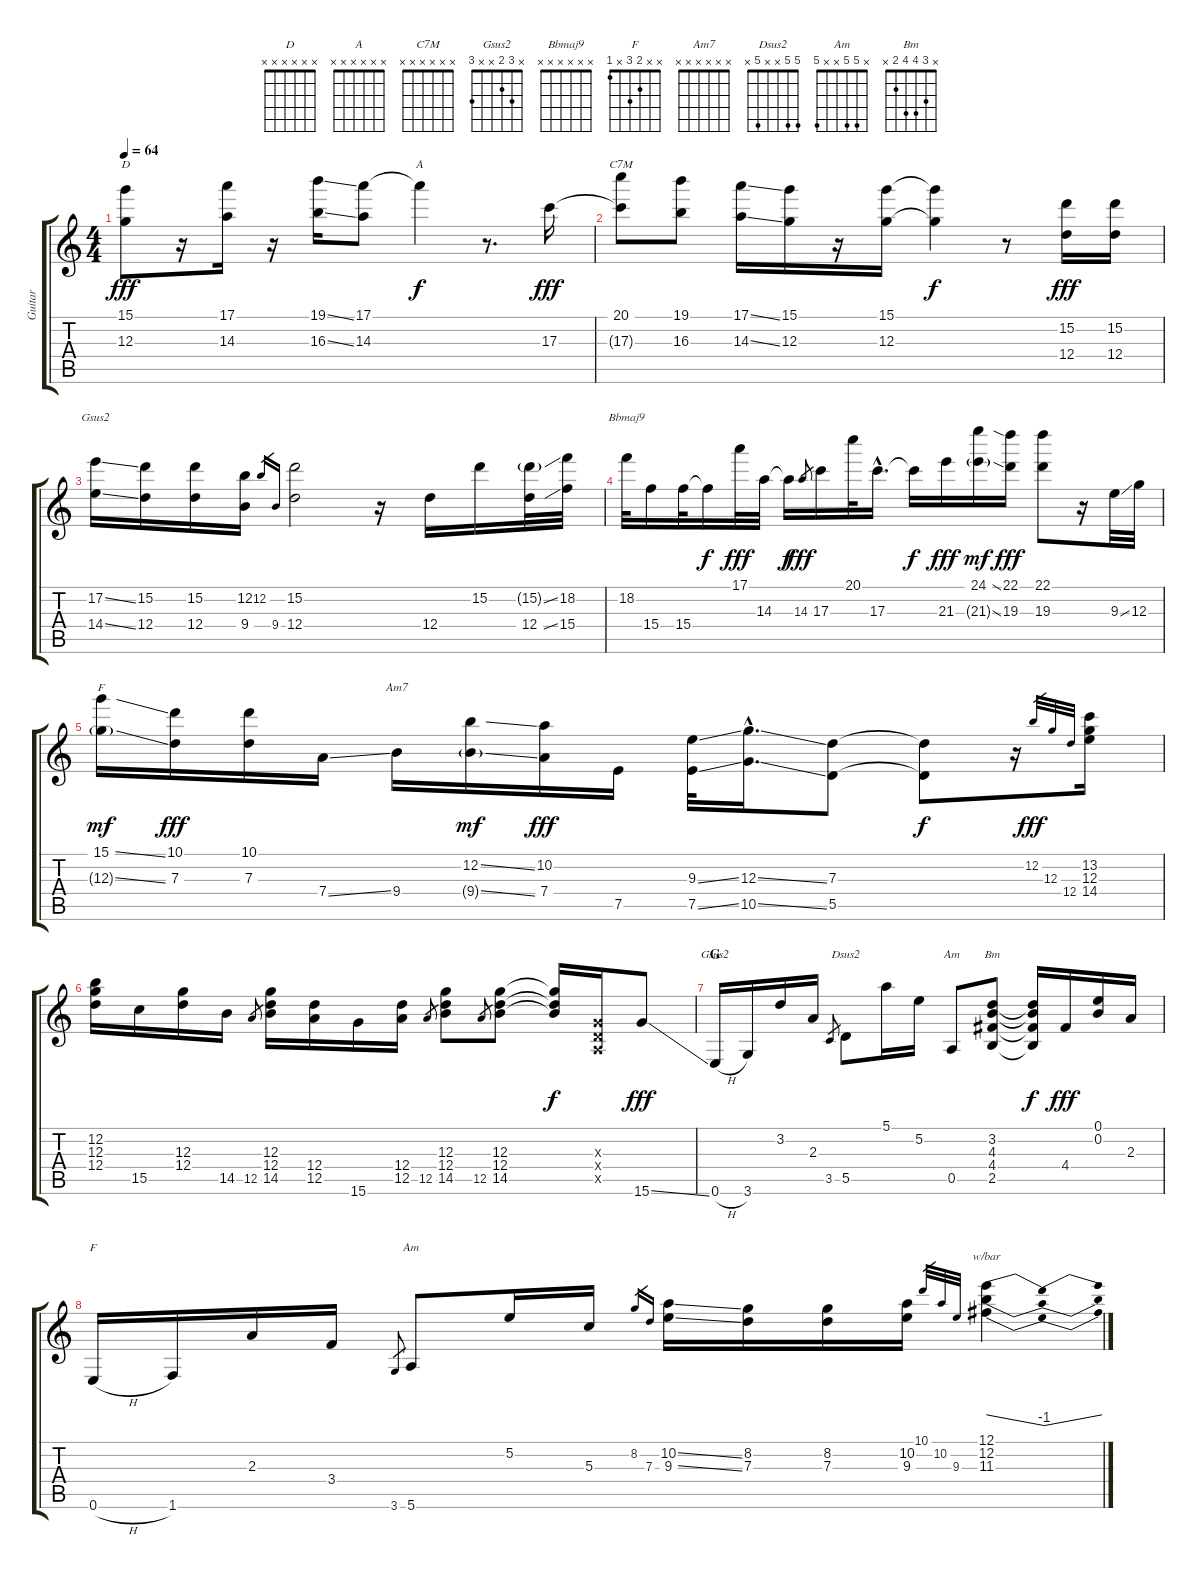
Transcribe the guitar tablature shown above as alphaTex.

\track ("Guitar" "Guitar") {instrument electricguitarclean}
\staff {score tabs}
\tuning (E4 B3 G3 D3 A2 E2) {hide}
\chord ("D" x x x x x x)
\chord ("A" x x x x x x)
\chord ("C7M" x x x x x x)
\chord ("Gsus2" x x x x x x)
\chord ("Bbmaj9" x x x x x x)
\chord ("F" x x x x x x)
\chord ("Am7" x x x x x x)
\chord ("Gsus2" x 3 2 x x 3)
\chord ("Dsus2" 5 5 x x 5 x)
\chord ("Am" x x x x x x)
\chord ("Bm" x 3 4 4 2 x)
\chord ("F" x x 2 3 x 1)
\chord ("Am" x 5 5 x x 5)
\ts (4 4)
\tempo 64
\clef g2
\ks c
(15.1 12.3).8{ch "D" dy fff} r.16 (17.1 14.3).16 r.16 (19.1{ss} 16.3{ss}).16 (17.1 14.3).8 17.1{t}.4{ch "A" dy f} r.8{d} 17.3.16{dy fff} |
(20.1 17.3{t}).8{ch "C7M"} (19.1 16.3).8 (17.1{ss} 14.3{ss}).16 (15.1 12.3).16 r.16 (15.1 12.3).16 (15.1{t} 12.3{t}).4{dy f} r.8 (15.2 12.4).16{dy fff} (15.2 12.4).16 |
(17.2{ss} 14.4{ss}).16{ch "Gsus2"} (15.2 12.4).16 (15.2 12.4).16 (12.2 9.4).16 12.2.16{gr} 9.4.16{gr} (15.2 12.4).2 r.16 12.4.16 15.2.16 (15.2{ss g} 12.4{ss}).32 (18.2 15.4).32 |
18.2.32{ch "Bbmaj9"} 15.4.16 15.4.32 15.4{t}.16{dy f} 17.1.32{dy fff} 14.3.32 14.3{t}.16{dy f} 14.3.8{gr dy fff} 17.3.16 20.1.32 17.3{hac}.16{d} 17.3{t}.16{dy f} 21.3.16{dy fff} (24.1{ss} 21.3{ss g}).16{dy mf} (22.1 19.3).16{dy fff} (22.1 19.3).8 r.16 9.3{ss}.32 12.3.32 |
(15.1{ss} 12.3{ss g}).16{ch "F" dy mf} (10.1 7.3).16{dy fff} (10.1 7.3).16 7.4{ss}.16 9.4.16{ch "Am7"} (12.2{ss} 9.4{ss g}).16{dy mf} (10.2 7.4).16{dy fff} 7.5.16 (9.3{ss} 7.5{ss}).32 (12.3{ss hac} 10.5{ss hac}).16{d} (7.3 5.5).8 (7.3{t} 5.5{t}).8{dy f} r.16 12.2.32{gr dy fff} 12.3.32{gr} 12.4.32{gr} (13.2 12.3 14.4).16 |
(12.2 12.3 12.4).16 15.5.16 (12.3 12.4).16 14.5.16 12.5.8{gr} (12.3 12.4 14.5).16 (12.4 12.5).16 15.6.16 (12.4 12.5).16 12.5.8{gr} (12.3 12.4 14.5).8 12.5.8{gr} (12.3 12.4 14.5).8 (12.3{t} 12.4{t} 14.5{t}).16{dy f} (0.3{x} 0.4{x} 0.5{x}).16 15.6{ss}.8{dy fff} |
\section ("" "G")
0.6{h}.16{ch "Gsus2"} 3.6.16 3.2.16 2.3.16 3.5.8{gr} 5.5.8{ch "Dsus2"} 5.1.16 5.2.16 0.5.8{ch "Am"} (3.2 4.3 4.4 2.5).8{ch "Bm"} (3.2{t} 4.3{t} 4.4{t} 2.5{t}).16{dy f} 4.4.16{dy fff} (0.1 0.2).16 2.3.16 |
0.6{h}.16{ch "F"} 1.6.16 2.3.16 3.4.16 3.6.8{gr} 5.6.8{ch "Am"} 5.2.16 5.3.16 8.2.16{gr} 7.3.16{gr} (10.2{ss} 9.3{ss}).16 (8.2 7.3).16 (8.2 7.3).16 (10.2 9.3).16 10.1.32{gr} 10.2.32{gr} 9.3.32{gr} (12.1 12.2 11.3).4{tbe (dip default 0 0 30 -4 60 0)}
